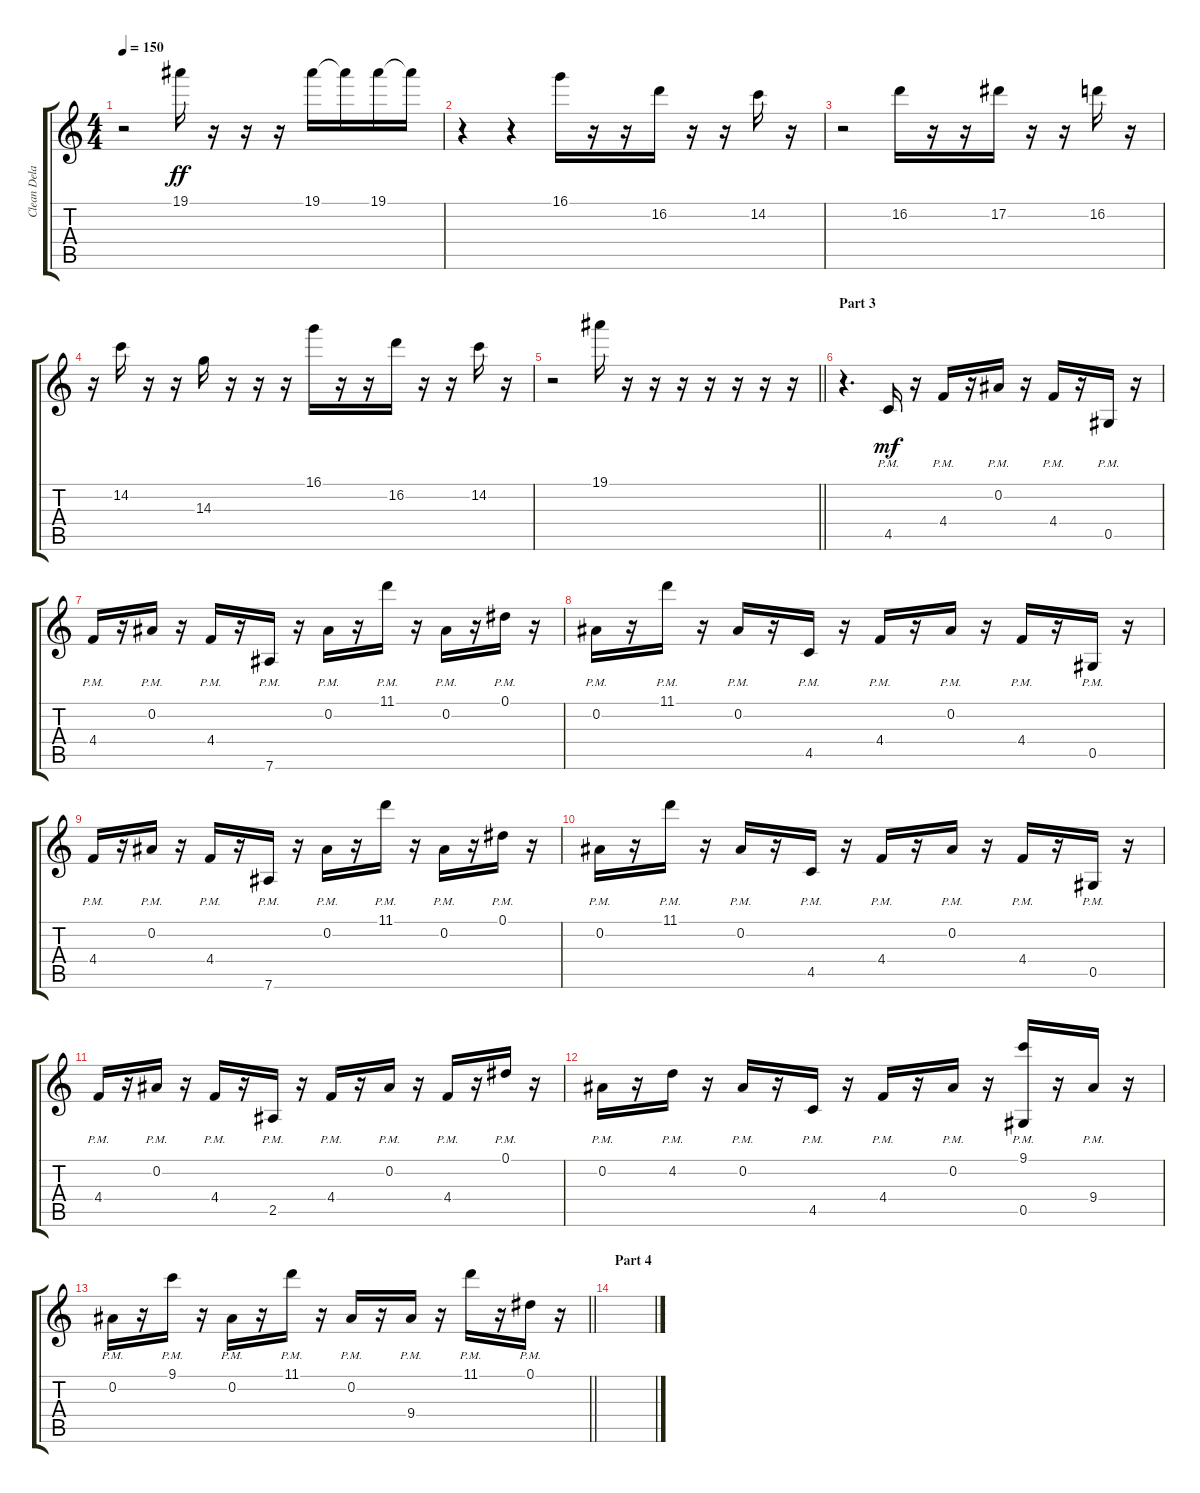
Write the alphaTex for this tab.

\track ("Clean Delay 2" "Clean Dela") {instrument electricguitarclean}
\staff {score tabs}
\tuning (Eb4 Bb3 F3 Db3 Ab2 Eb2) {hide}
\ts (4 4)
\tempo 150
\clef g2
\ks c
r.2{dy ff} 19.1.16 r.16 r.16 r.16 19.1.16 19.1{t}.16 19.1.16 19.1{t}.16 |
r.4 r.4 16.1.16 r.16 r.16 16.2.16 r.16 r.16 14.2.16 r.16 |
r.2 16.2.16 r.16 r.16 17.2.16 r.16 r.16 16.2.16 r.16 |
r.16 14.2.16 r.16 r.16 14.3.16 r.16 r.16 r.16 16.1.16 r.16 r.16 16.2.16 r.16 r.16 14.2.16 r.16 |
\barLineRight lightlight
r.2 19.1.16 r.16 r.16 r.16 r.16 r.16 r.16 r.16 |
\section ("" "Part 3")
r.4{d} 4.5{pm}.16{dy mf} r.16 4.4{pm}.16 r.16 0.2{pm}.16 r.16 4.4{pm}.16 r.16 0.5{pm}.16 r.16 |
4.4{pm}.16 r.16 0.2{pm}.16 r.16 4.4{pm}.16 r.16 7.6{pm}.16 r.16 0.2{pm}.16 r.16 11.1{pm}.16 r.16 0.2{pm}.16 r.16 0.1{pm}.16 r.16 |
0.2{pm}.16 r.16 11.1{pm}.16 r.16 0.2{pm}.16 r.16 4.5{pm}.16 r.16 4.4{pm}.16 r.16 0.2{pm}.16 r.16 4.4{pm}.16 r.16 0.5{pm}.16 r.16 |
4.4{pm}.16 r.16 0.2{pm}.16 r.16 4.4{pm}.16 r.16 7.6{pm}.16 r.16 0.2{pm}.16 r.16 11.1{pm}.16 r.16 0.2{pm}.16 r.16 0.1{pm}.16 r.16 |
0.2{pm}.16 r.16 11.1{pm}.16 r.16 0.2{pm}.16 r.16 4.5{pm}.16 r.16 4.4{pm}.16 r.16 0.2{pm}.16 r.16 4.4{pm}.16 r.16 0.5{pm}.16 r.16 |
4.4{pm}.16 r.16 0.2{pm}.16 r.16 4.4{pm}.16 r.16 2.5{pm}.16 r.16 4.4{pm}.16 r.16 0.2{pm}.16 r.16 4.4{pm}.16 r.16 0.1{pm}.16 r.16 |
0.2{pm}.16 r.16 4.2{pm}.16 r.16 0.2{pm}.16 r.16 4.5{pm}.16 r.16 4.4{pm}.16 r.16 0.2{pm}.16 r.16 (9.1{pm} 0.5{pm}).16 r.16 9.4{pm}.16 r.16 |
\barLineRight lightlight
0.2{pm}.16 r.16 9.1{pm}.16 r.16 0.2{pm}.16 r.16 11.1{pm}.16 r.16 0.2{pm}.16 r.16 9.4{pm}.16 r.16 11.1{pm}.16 r.16 0.1{pm}.16 r.16 |
\section ("" "Part 4")
